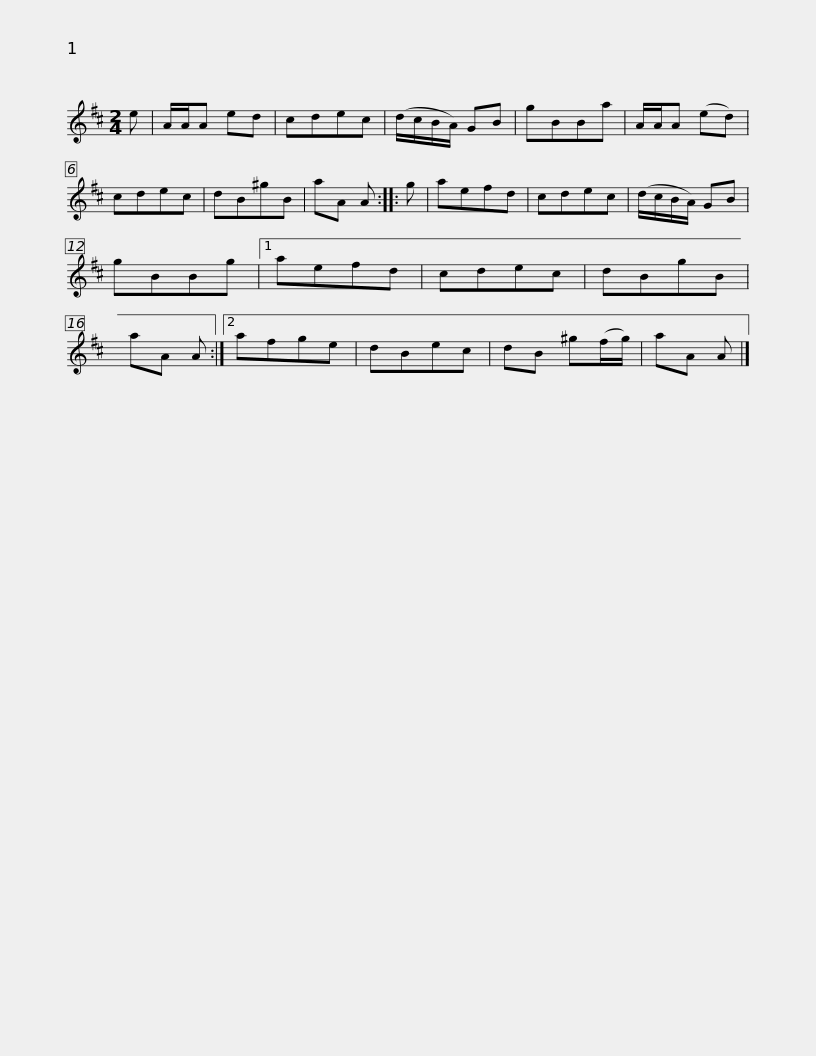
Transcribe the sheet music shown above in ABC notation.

X:1
L:1/8
M:2/4
I:linebreak $
K:D
V:1 treble
V:1
 e | A/A/A ed | cdec | (d/c/B/A/) GB | gBBa | %5
 A/A/A (ed) | cdec | dB^gB | aA A :: g |$ %10
 aefd | cdec | (d/c/B/A/) GB | gBBg |1 aefd | %15
 cdec | dBgB | aA A :|2 afge | dBec |$ %20
 dB ^g(f/g/) | aA A |] %22
